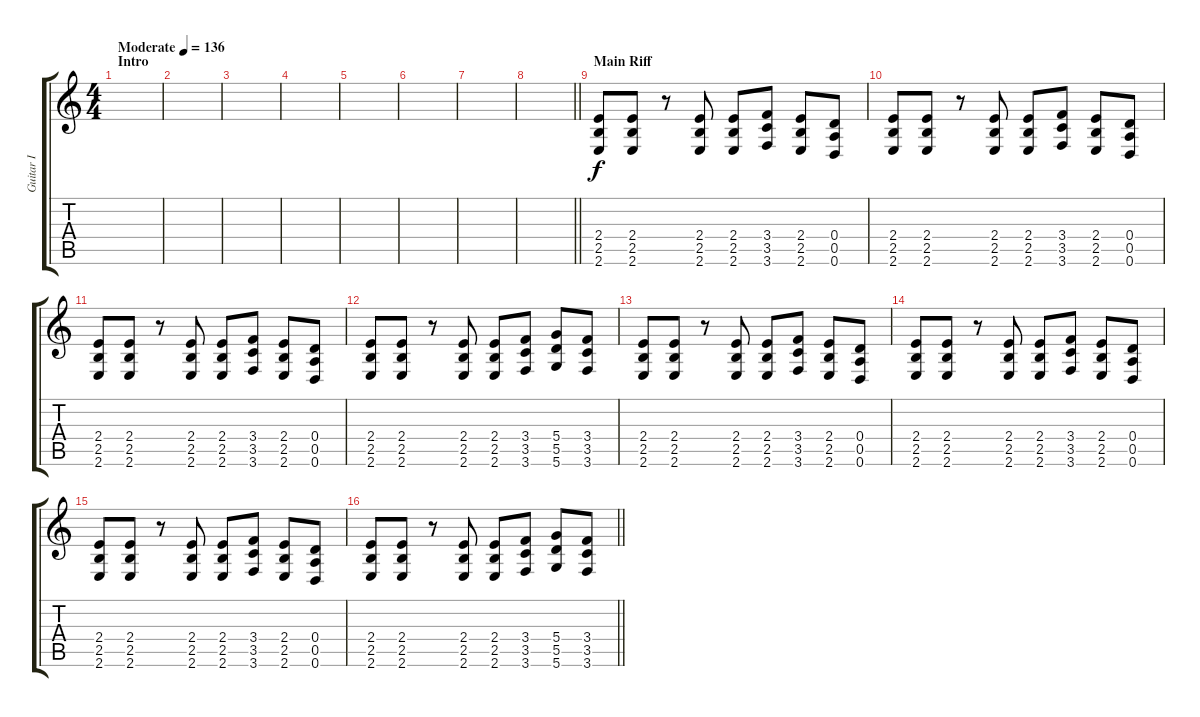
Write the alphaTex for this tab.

\track ("Guitar I" "Guitar I") {instrument distortionguitar}
\staff {score tabs}
\tuning (E4 B3 G3 D3 A2 D2) {hide}
\ts (4 4)
\section ("" "Intro")
\tempo (136 "Moderate")
\clef g2
\ks c
|
|
|
|
|
|
|
\barLineRight lightlight
|
\section ("" "Main Riff")
(2.4 2.5 2.6).8 (2.4 2.5 2.6).8 r.8 (2.4 2.5 2.6).8 (2.4 2.5 2.6).8 (3.4 3.5 3.6).8 (2.4 2.5 2.6).8 (0.4 0.5 0.6).8 |
(2.4 2.5 2.6).8 (2.4 2.5 2.6).8 r.8 (2.4 2.5 2.6).8 (2.4 2.5 2.6).8 (3.4 3.5 3.6).8 (2.4 2.5 2.6).8 (0.4 0.5 0.6).8 |
(2.4 2.5 2.6).8 (2.4 2.5 2.6).8 r.8 (2.4 2.5 2.6).8 (2.4 2.5 2.6).8 (3.4 3.5 3.6).8 (2.4 2.5 2.6).8 (0.4 0.5 0.6).8 |
(2.4 2.5 2.6).8 (2.4 2.5 2.6).8 r.8 (2.4 2.5 2.6).8 (2.4 2.5 2.6).8 (3.4 3.5 3.6).8 (5.4 5.5 5.6).8 (3.4 3.5 3.6).8 |
(2.4 2.5 2.6).8 (2.4 2.5 2.6).8 r.8 (2.4 2.5 2.6).8 (2.4 2.5 2.6).8 (3.4 3.5 3.6).8 (2.4 2.5 2.6).8 (0.4 0.5 0.6).8 |
(2.4 2.5 2.6).8 (2.4 2.5 2.6).8 r.8 (2.4 2.5 2.6).8 (2.4 2.5 2.6).8 (3.4 3.5 3.6).8 (2.4 2.5 2.6).8 (0.4 0.5 0.6).8 |
(2.4 2.5 2.6).8 (2.4 2.5 2.6).8 r.8 (2.4 2.5 2.6).8 (2.4 2.5 2.6).8 (3.4 3.5 3.6).8 (2.4 2.5 2.6).8 (0.4 0.5 0.6).8 |
\barLineRight lightlight
(2.4 2.5 2.6).8 (2.4 2.5 2.6).8 r.8 (2.4 2.5 2.6).8 (2.4 2.5 2.6).8 (3.4 3.5 3.6).8 (5.4 5.5 5.6).8 (3.4 3.5 3.6).8
